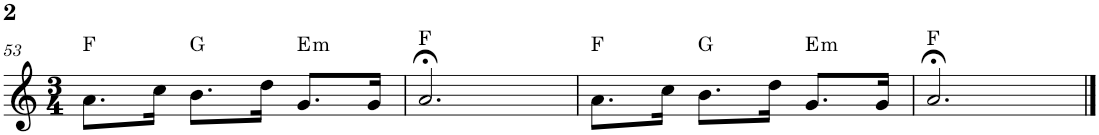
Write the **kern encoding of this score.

**kern	**harte
*part1	*part1
*staff1	*
*I"P1	*
!!LO:PB:g=z
*clefG2	*
*k[]	*
*M3/4	*
=53	=53
8.a\L	F:maj
16cc\Jk	.
8.b\L	G:maj
16dd\Jk	.
!	!LO:H:kt=m
8.g/L	E:min
16g/Jk	.
=54	=54
2.a;</	F:maj
=55	=55
8.a\L	F:maj
16cc\Jk	.
8.b\L	G:maj
16dd\Jk	.
!	!LO:H:kt=m
8.g/L	E:min
16g/Jk	.
=56	=56
2.a;</	F:maj
==	==
*-	*-
